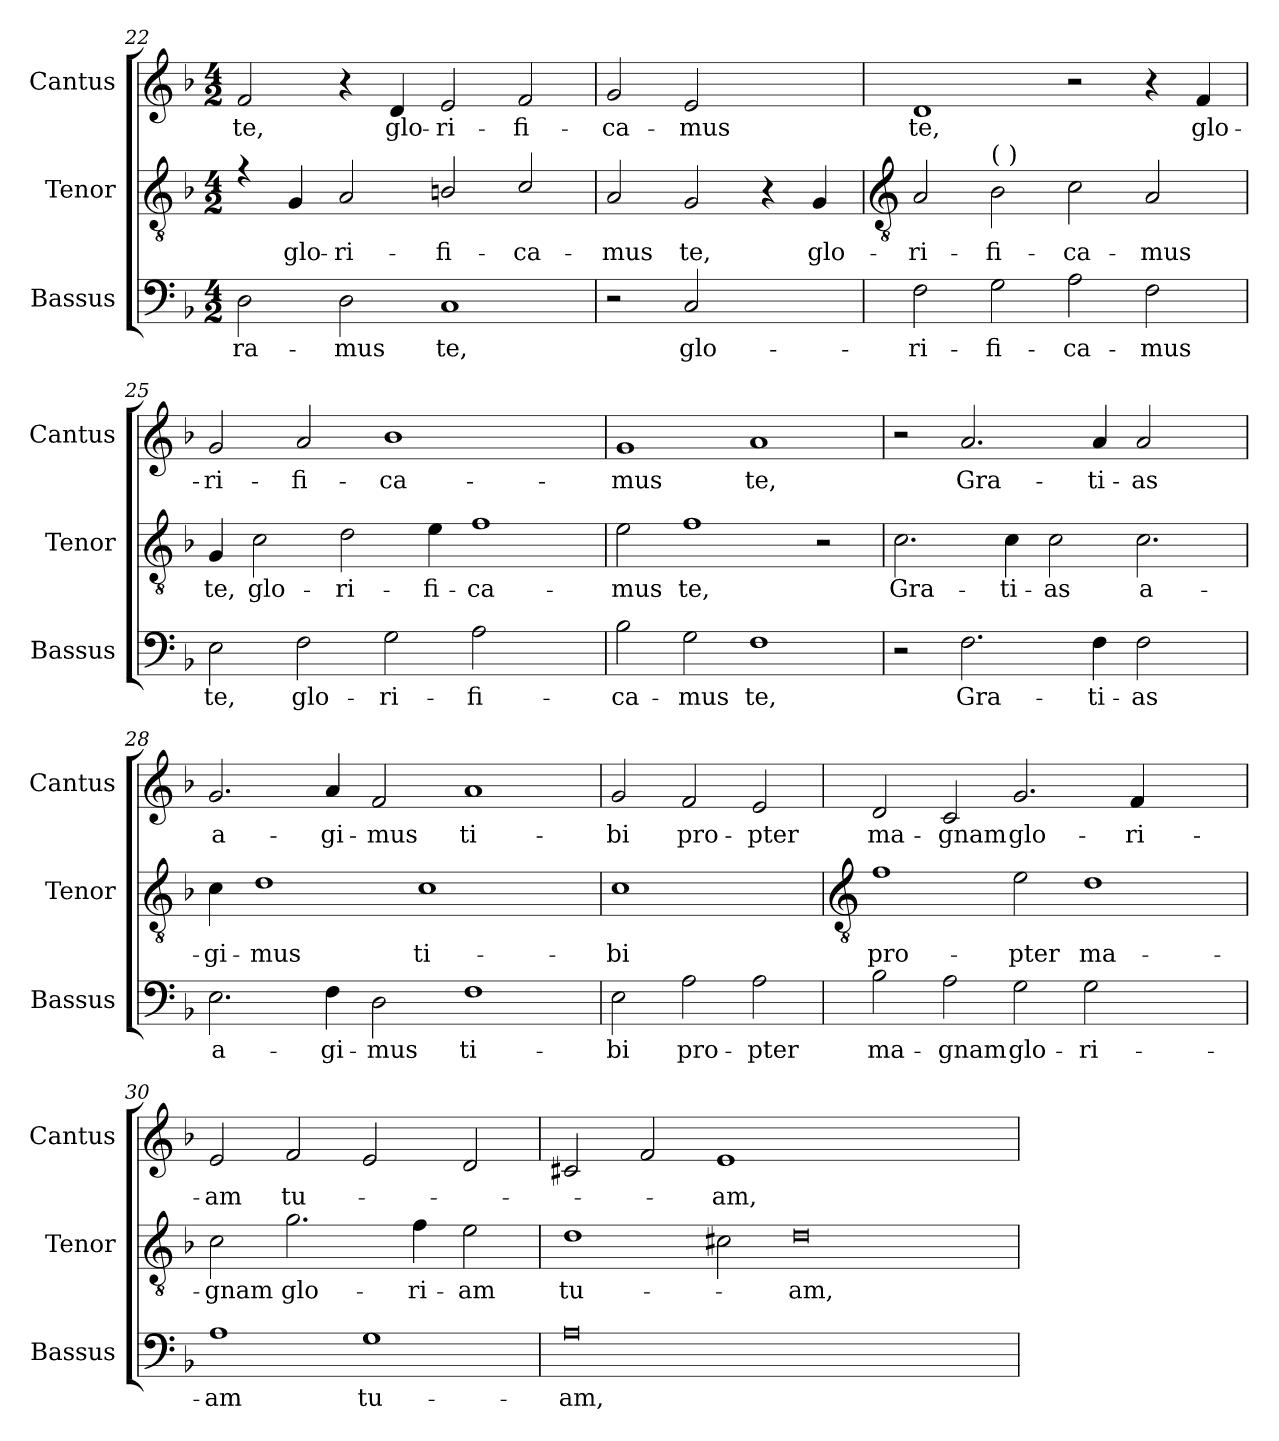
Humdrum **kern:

**kern	**text	**kern	**text	**kern	**text
*part3	*part3	*part2	*part2	*part1	*part1
*staff3	*staff3	*staff2	*staff2	*staff1	*staff1
*I"Bassus	*	*I"Tenor	*	*I"Cantus	*
*I'Bassus	*	*I'Tenor	*	*I'Cantus	*
*clefF4	*	*clefGv2	*	*clefG2	*
*k[b-]	*	*k[b-]	*	*k[b-]	*
*F:	*	*F:	*	*F:	*
*M4/2	*	*M4/2	*	*M4/2	*
=22	=22	=22	=22	=22	=22
!	!LO:LY:b	!	!	!	!LO:LY:b
*	*	*^	*	*	*
2D	-ra-	4r	0ryy	.	2f	te,
!	!	!	!	!LO:LY:b	!	!
.	.	4G	.	glo-	.	.
!	!LO:LY:b	!	!	!LO:LY:b	!	!
2D	-mus	2A	.	-ri-	4r	.
!	!	!	!	!	!	!LO:LY:b
.	.	.	.	.	4d	glo-
!	!LO:LY:b	!	!	!LO:LY:b	!	!LO:LY:b
1C	te,	2Bn	.	-fi-	2e	-ri-
!	!	!	!	!LO:LY:b	!	!LO:LY:b
.	.	2c	.	-ca-	2f	-fi-
=23	=23	=23	=23	=23	=23	=23
!	!	!	!	!LO:LY:b	!	!LO:LY:b
2r	.	2A	1.ryy	-mus	2g	-ca-
!	!LO:LY:b	!	!	!LO:LY:b	!	!LO:LY:b
2C	glo-	2G	.	te,	2e	-mus
2ryy	.	4r	.	.	2ryy	.
!	!	!	!	!LO:LY:b	!	!
.	.	4G	.	glo-	.	.
*	*	*v	*v	*	*	*
!!LO:LB:g=z
=24	=24	=24	=24	=24	=24
*	*	*clefGv2	*	*	*
!	!LO:LY:b	!	!LO:LY:b	!	!LO:LY:b
2F	-ri-	2A	-ri-	1d	te,
!	!	!LO:TX:a:t=(  )	!	!	!
!	!LO:LY:b	!	!LO:LY:b	!	!
2G	-fi-	2B-	-fi-	.	.
!	!LO:LY:b	!	!LO:LY:b	!	!
2A	-ca-	2c	-ca-	2r	.
!	!LO:LY:b	!	!LO:LY:b	!	!
2F	-mus	2A	-mus	4r	.
!	!	!	!	!	!LO:LY:b
.	.	.	.	4f	glo-
=25	=25	=25	=25	=25	=25
!	!LO:LY:b	!	!LO:LY:b	!	!LO:LY:b
2E	te,	4G	te,	2g	-ri-
!	!	!	!LO:LY:b	!	!
.	.	2c	glo-	.	.
!	!LO:LY:b	!	!	!	!LO:LY:b
2F	glo-	.	.	2a	-fi-
!	!	!	!LO:LY:b	!	!
.	.	2d	-ri-	.	.
!	!LO:LY:b	!	!	!	!LO:LY:b
2G	-ri-	.	.	1b-	-ca-
!	!	!	!LO:LY:b	!	!
.	.	4e	-fi-	.	.
!	!LO:LY:b	!	!LO:LY:b	!	!
2A	-fi-	1f	-ca-	.	.
2ryy	.	.	.	2ryy	.
=26	=26	=26	=26	=26	=26
!	!LO:LY:b	!	!LO:LY:b	!	!LO:LY:b
2B-	-ca-	2e	-mus	1g	-mus
!	!LO:LY:b	!	!LO:LY:b	!	!
2G	-mus	1f	te,	.	.
!	!LO:LY:b	!	!	!	!LO:LY:b
1F	te,	.	.	1a	te,
.	.	2r	.	.	.
=27	=27	=27	=27	=27	=27
!	!	!	!LO:LY:b	!	!
2r	.	2.c	Gra-	2r	.
!	!LO:LY:b	!	!	!	!LO:LY:b
2.F	Gra-	.	.	2.a	Gra-
!	!	!	!LO:LY:b	!	!
.	.	4c	-ti-	.	.
!	!	!	!LO:LY:b	!	!
.	.	2c	-as	.	.
!	!LO:LY:b	!	!	!	!LO:LY:b
4F	-ti-	.	.	4a	-ti-
!	!LO:LY:b	!	!LO:LY:b	!	!LO:LY:b
2F	-as	2.c	a-	2a	-as
4ryy	.	.	.	4ryy	.
=28	=28	=28	=28	=28	=28
!	!LO:LY:b	!	!LO:LY:b	!	!LO:LY:b
2.E	a-	4c	-gi-	2.g	a-
!	!	!	!LO:LY:b	!	!
.	.	1d	-mus	.	.
!	!LO:LY:b	!	!	!	!LO:LY:b
4F	-gi-	.	.	4a	-gi-
!	!LO:LY:b	!	!	!	!LO:LY:b
2D	-mus	.	.	2f	-mus
!	!	!	!LO:LY:b	!	!
.	.	1c	ti-	.	.
!	!LO:LY:b	!	!	!	!LO:LY:b
1F	ti-	.	.	1a	ti-
.	.	4ryy	.	.	.
=29	=29	=29	=29	=29	=29
!	!LO:LY:b	!	!LO:LY:b	!	!LO:LY:b
2E	-bi	1c	-bi	2g	-bi
!	!LO:LY:b	!	!	!	!LO:LY:b
2A	pro-	.	.	2f	pro-
!	!LO:LY:b	!	!	!	!LO:LY:b
2A	-pter	2ryy	.	2e	-pter
!!LO:LB:g=z
=30	=30	=30	=30	=30	=30
*	*	*clefGv2	*	*	*
!	!LO:LY:b	!	!LO:LY:b	!	!LO:LY:b
2B-	ma-	1f	pro-	2d	ma-
!	!LO:LY:b	!	!	!	!LO:LY:b
2A	-gnam	.	.	2c	-gnam
!	!LO:LY:b	!	!LO:LY:b	!	!LO:LY:b
2G	glo-	2e	-pter	2.g	glo-
!	!LO:LY:b	!	!LO:LY:b	!	!
2G	-ri-	1d	ma-	.	.
!	!	!	!	!	!LO:LY:b
.	.	.	.	4f	-ri-
2ryy	.	.	.	2ryy	.
=30A	=30A	=30A	=30A	=30A	=30A
!	!LO:LY:b	!	!LO:LY:b	!	!LO:LY:b
1A	-am	2c	-gnam	2e	-am
!	!	!	!LO:LY:b	!	!LO:LY:b
.	.	2.g	glo-	2f	tu-
!	!LO:LY:b	!	!	!	!
1G	tu-	.	.	2e	.
!	!	!	!LO:LY:b	!	!
.	.	4f	-ri-	.	.
!	!	!	!LO:LY:b	!	!
.	.	2e	-am	2d	.
=31A	=31A	=31A	=31A	=31A	=31A
!	!LO:LY:b	!	!LO:LY:b	!	!
0A	-am,	1d	tu-	2c#X	.
.	.	.	.	2f	.
!	!	!	!	!	!LO:LY:b
.	.	2c#X	.	1e	-am,
!	!	!	!LO:LY:b	!	!
.	.	0d	-am,	.	.
1.ryy	.	.	.	1.ryy	.
=	=	=	=	=	=
*-	*-	*-	*-	*-	*-
